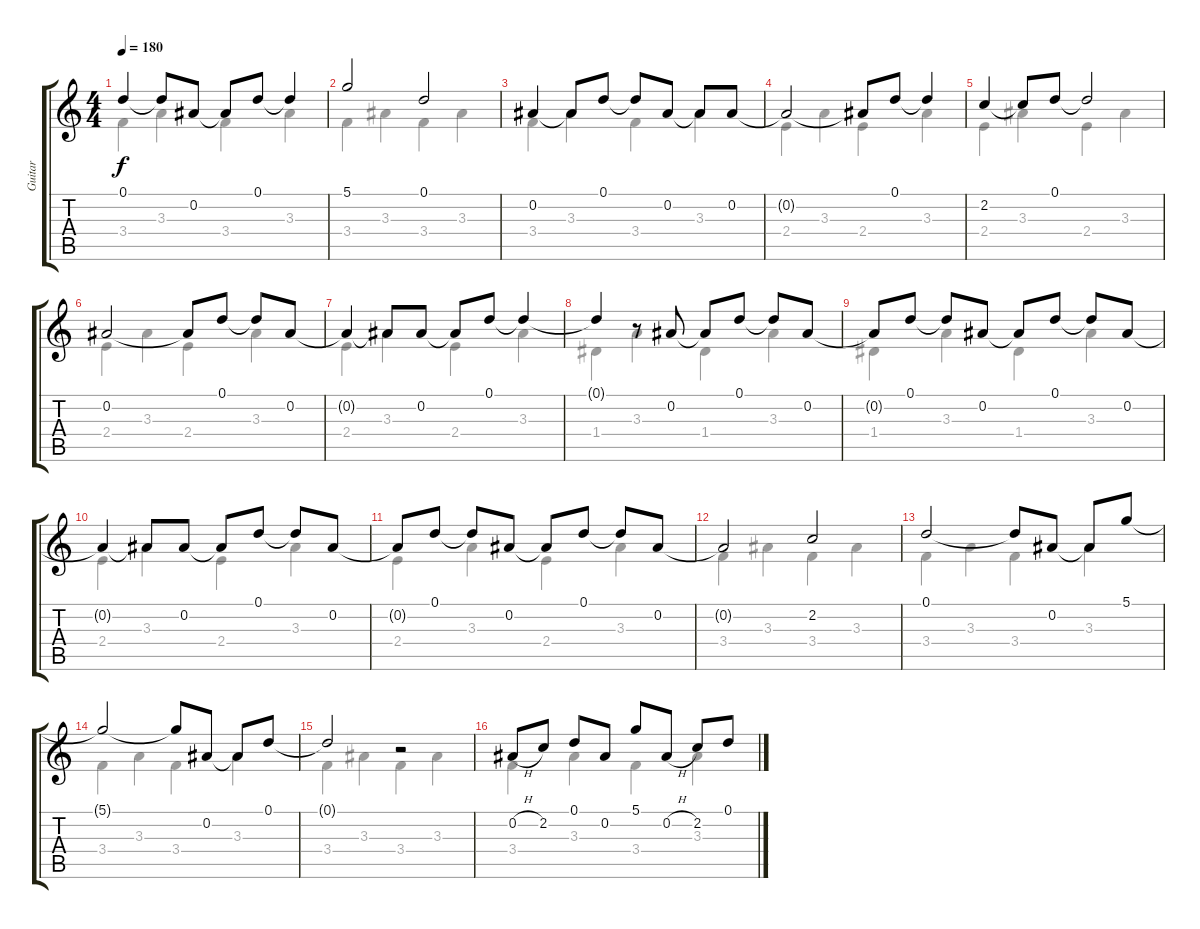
\track ("Guitar" "Guitar") {instrument acousticguitarsteel}
\staff {score tabs}
\tuning (D4 Bb3 G3 D3 G2 D2) {hide}
\voice
\ts (4 4)
\tempo 180
\clef g2
\ks c
0.1{t}.4{dy f} 0.1{t}.8 0.2.8 0.2{t}.8 0.1.8 0.1{t}.4 |
5.1.2 0.1.2 |
0.2.4 0.2{t}.8 0.1.8 0.1{t}.8 0.2.8 0.2{t}.8 0.2.8 |
0.2{t}.2 0.2{t}.8 0.1.8 0.1{t}.4 |
2.2.4 2.2{t}.8 0.1.8 0.1{t}.2 |
0.2.2 0.2{t}.8 0.1.8 0.1{t}.8 0.2.8 |
0.2{t}.4 0.2{t}.8 0.2.8 0.2{t}.8 0.1.8 0.1{t}.4 |
0.1{t}.4 r.8 0.2.8 0.2{t}.8 0.1.8 0.1{t}.8 0.2.8 |
0.2{t}.8 0.1.8 0.1{t}.8 0.2.8 0.2{t}.8 0.1.8 0.1{t}.8 0.2.8 |
0.2{t}.4 0.2{t}.8 0.2.8 0.2{t}.8 0.1.8 0.1{t}.8 0.2.8 |
0.2{t}.8 0.1.8 0.1{t}.8 0.2.8 0.2{t}.8 0.1.8 0.1{t}.8 0.2.8 |
0.2{t}.2 2.2.2 |
0.1.2 0.1{t}.8 0.2.8 0.2{t}.8 5.1.8 |
5.1{t}.2 5.1{t}.8 0.2.8 0.2{t}.8 0.1.8 |
0.1{t}.2 r.2 |
0.2{h}.8 2.2.8 0.1.8 0.2.8 5.1.8 0.2{h}.8 2.2.8 0.1.8
\voice
\clef g2
\ottava regular
\simile none
\ks c
3.4.4{dy f} 3.3.4 3.4.4 3.3.4 |
3.4.4 3.3.4 3.4.4 3.3.4 |
3.4.4 3.3.4 3.4.4 3.3.4 |
2.4.4 3.3.4 2.4.4 3.3.4 |
2.4.4 3.3.4 2.4.4 3.3.4 |
2.4.4 3.3.4 2.4.4 3.3.4 |
2.4.4 3.3.4 2.4.4 3.3.4 |
1.4.4 3.3.4 1.4.4 3.3.4 |
1.4.4 3.3.4 1.4.4 3.3.4 |
2.4.4 3.3.4 2.4.4 3.3.4 |
2.4.4 3.3.4 2.4.4 3.3.4 |
3.4.4 3.3.4 3.4.4 3.3.4 |
3.4.4 3.3.4 3.4.4 3.3.4 |
3.4.4 3.3.4 3.4.4 3.3.4 |
3.4.4 3.3.4 3.4.4 3.3.4 |
3.4.4 3.3.4 3.4.4 3.3.4
